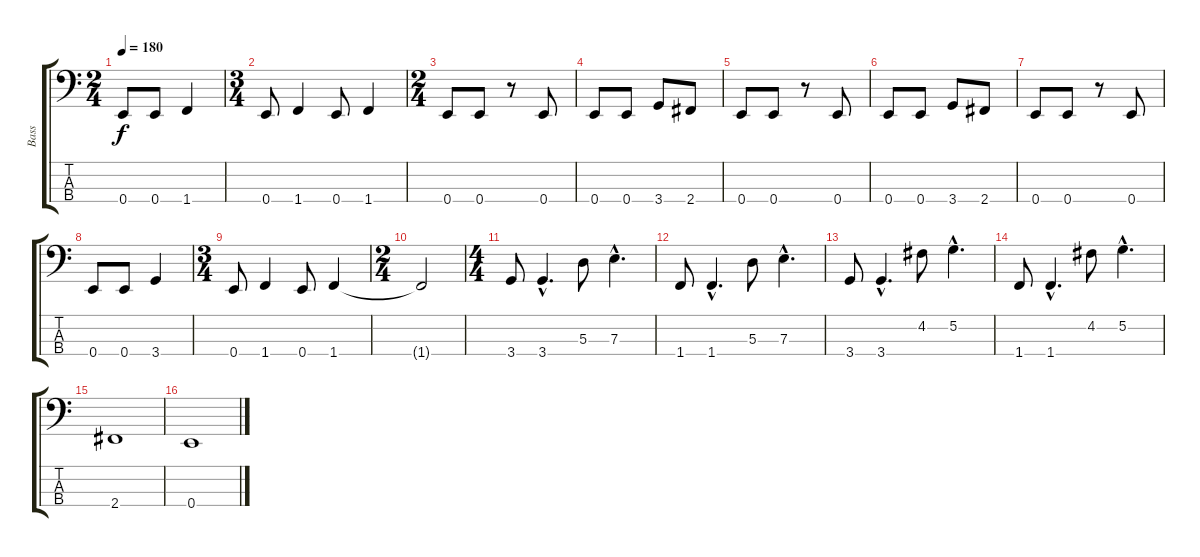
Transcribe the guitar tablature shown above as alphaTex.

\track ("Bass" "Bass") {instrument electricbasspick}
\staff {score tabs}
\tuning (G2 D2 A1 E1) {hide}
\ts (2 4)
\tempo 180
\clef f4
\ks c
0.4.8{dy f} 0.4.8 1.4.4 |
\ts (3 4)
0.4.8 1.4.4 0.4.8 1.4.4 |
\ts (2 4)
0.4.8 0.4.8 r.8 0.4.8 |
0.4.8 0.4.8 3.4.8 2.4.8 |
0.4.8 0.4.8 r.8 0.4.8 |
0.4.8 0.4.8 3.4.8 2.4.8 |
0.4.8 0.4.8 r.8 0.4.8 |
0.4.8 0.4.8 3.4.4 |
\ts (3 4)
0.4.8 1.4.4 0.4.8 1.4.4 |
\ts (2 4)
1.4{t}.2 |
\ts (4 4)
3.4.8 3.4{hac}.4{d} 5.3.8 7.3{hac}.4{d} |
1.4.8 1.4{hac}.4{d} 5.3.8 7.3{hac}.4{d} |
3.4.8 3.4{hac}.4{d} 4.2.8 5.2{hac}.4{d} |
1.4.8 1.4{hac}.4{d} 4.2.8 5.2{hac}.4{d} |
2.4.1 |
0.4.1
